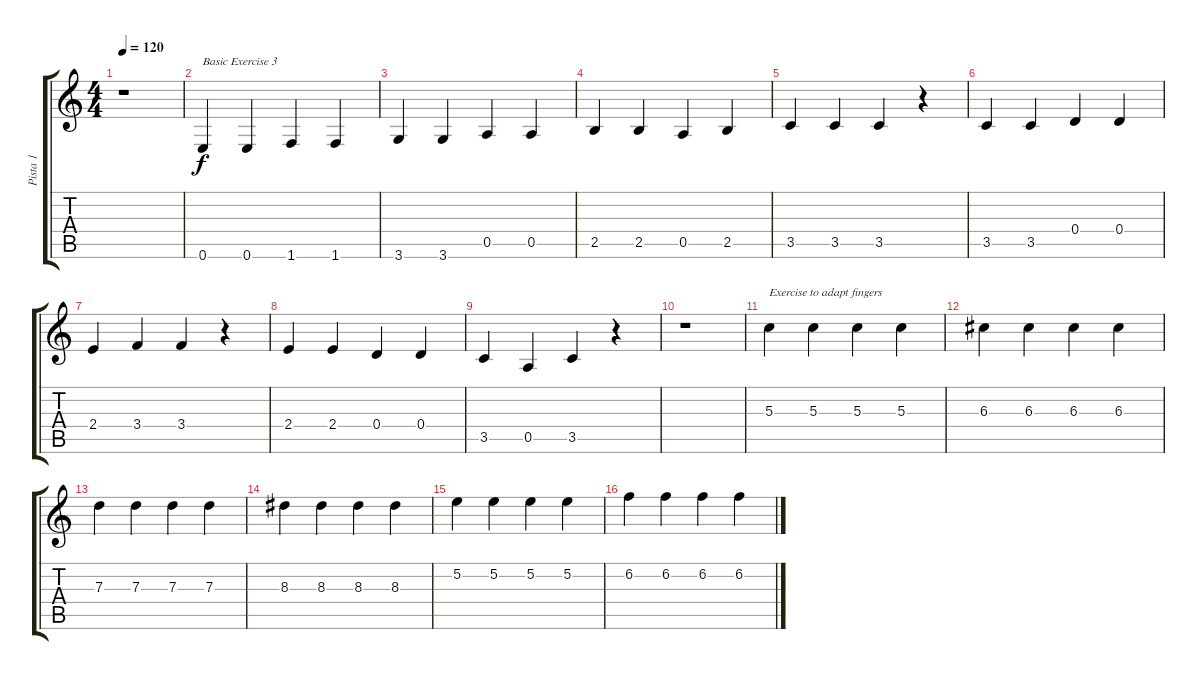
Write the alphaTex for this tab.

\track ("Pista 1" "Pista 1") {instrument acousticguitarnylon}
\staff {score tabs}
\tuning (E4 B3 G3 D3 A2 E2) {hide}
\ts (4 4)
\tempo 120
\clef g2
\ks c
r.1{dy f} |
0.6.4{txt "Basic Exercise 3"} 0.6.4 1.6.4 1.6.4 |
3.6.4 3.6.4 0.5.4 0.5.4 |
2.5.4 2.5.4 0.5.4 2.5.4 |
3.5.4 3.5.4 3.5.4 r.4 |
3.5.4 3.5.4 0.4.4 0.4.4 |
2.4.4 3.4.4 3.4.4 r.4 |
2.4.4 2.4.4 0.4.4 0.4.4 |
3.5.4 0.5.4 3.5.4 r.4 |
r.1 |
5.3.4{txt "Exercise to adapt fingers"} 5.3.4 5.3.4 5.3.4 |
6.3.4 6.3.4 6.3.4 6.3.4 |
7.3.4 7.3.4 7.3.4 7.3.4 |
8.3.4 8.3.4 8.3.4 8.3.4 |
5.2.4 5.2.4 5.2.4 5.2.4 |
6.2.4 6.2.4 6.2.4 6.2.4
